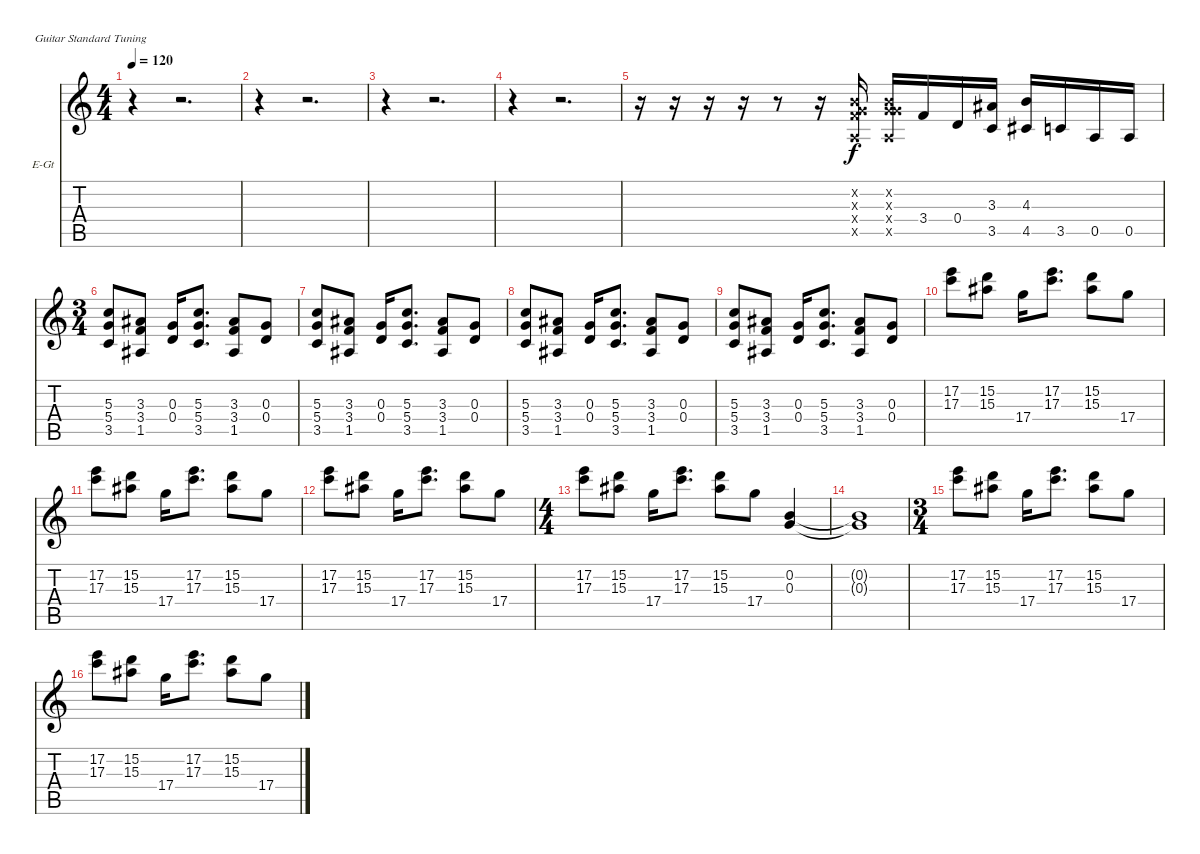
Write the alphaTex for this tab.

\defaultSystemsLayout 4
\bracketExtendMode nobrackets
\firstSystemTrackNameOrientation horizontal
\otherSystemsTrackNameOrientation horizontal
\track ("Mike McCready (Drive)" "E-Gt") {instrument overdrivenguitar}
\staff {score tabs}
\tuning (E4 B3 G3 D3 A2 E2)
\ts (4 4)
\tempo 120
\clef g2
\ks c
r.4{dy f} r.2{d} |
r.4 r.2{d} |
r.4 r.2{d} |
r.4 r.2{d} |
r.16 r.16 r.16 r.16 r.8 r.16 (0.2{x} 0.3{x} 3.4{x} 0.5{x}).16 (0.2{x} 0.3{x} 5.4{x} 0.5{x}).16 3.4.16 0.4.16 (3.3 3.5).16 (4.3 4.5).16 3.5.16 0.5.16 0.5.16 |
\ts (3 4)
(5.3 5.4 3.5).8 (3.3 3.4 1.5).8 (0.3 0.4).16 (5.3 5.4 3.5).8{d} (3.3 3.4 1.5).8 (0.3 0.4).8 |
(5.3 5.4 3.5).8 (3.3 3.4 1.5).8 (0.3 0.4).16 (5.3 5.4 3.5).8{d} (3.3 3.4 1.5).8 (0.3 0.4).8 |
(5.3 5.4 3.5).8 (3.3 3.4 1.5).8 (0.3 0.4).16 (5.3 5.4 3.5).8{d} (3.3 3.4 1.5).8 (0.3 0.4).8 |
(5.3 5.4 3.5).8 (3.3 3.4 1.5).8 (0.3 0.4).16 (5.3 5.4 3.5).8{d} (3.3 3.4 1.5).8 (0.3 0.4).8 |
(17.2 17.3).8 (15.2 15.3).8 17.4.16 (17.2 17.3).8{d} (15.2 15.3).8 17.4.8 |
(17.2 17.3).8 (15.2 15.3).8 17.4.16 (17.2 17.3).8{d} (15.2 15.3).8 17.4.8 |
(17.2 17.3).8 (15.2 15.3).8 17.4.16 (17.2 17.3).8{d} (15.2 15.3).8 17.4.8 |
\ts (4 4)
(17.2 17.3).8 (15.2 15.3).8 17.4.16 (17.2 17.3).8{d} (15.2 15.3).8 17.4.8 (0.2 0.3).4 |
(0.2{t} 0.3{t}).1 |
\ts (3 4)
(17.2 17.3).8 (15.2 15.3).8 17.4.16 (17.2 17.3).8{d} (15.2 15.3).8 17.4.8 |
(17.2 17.3).8 (15.2 15.3).8 17.4.16 (17.2 17.3).8{d} (15.2 15.3).8 17.4.8
